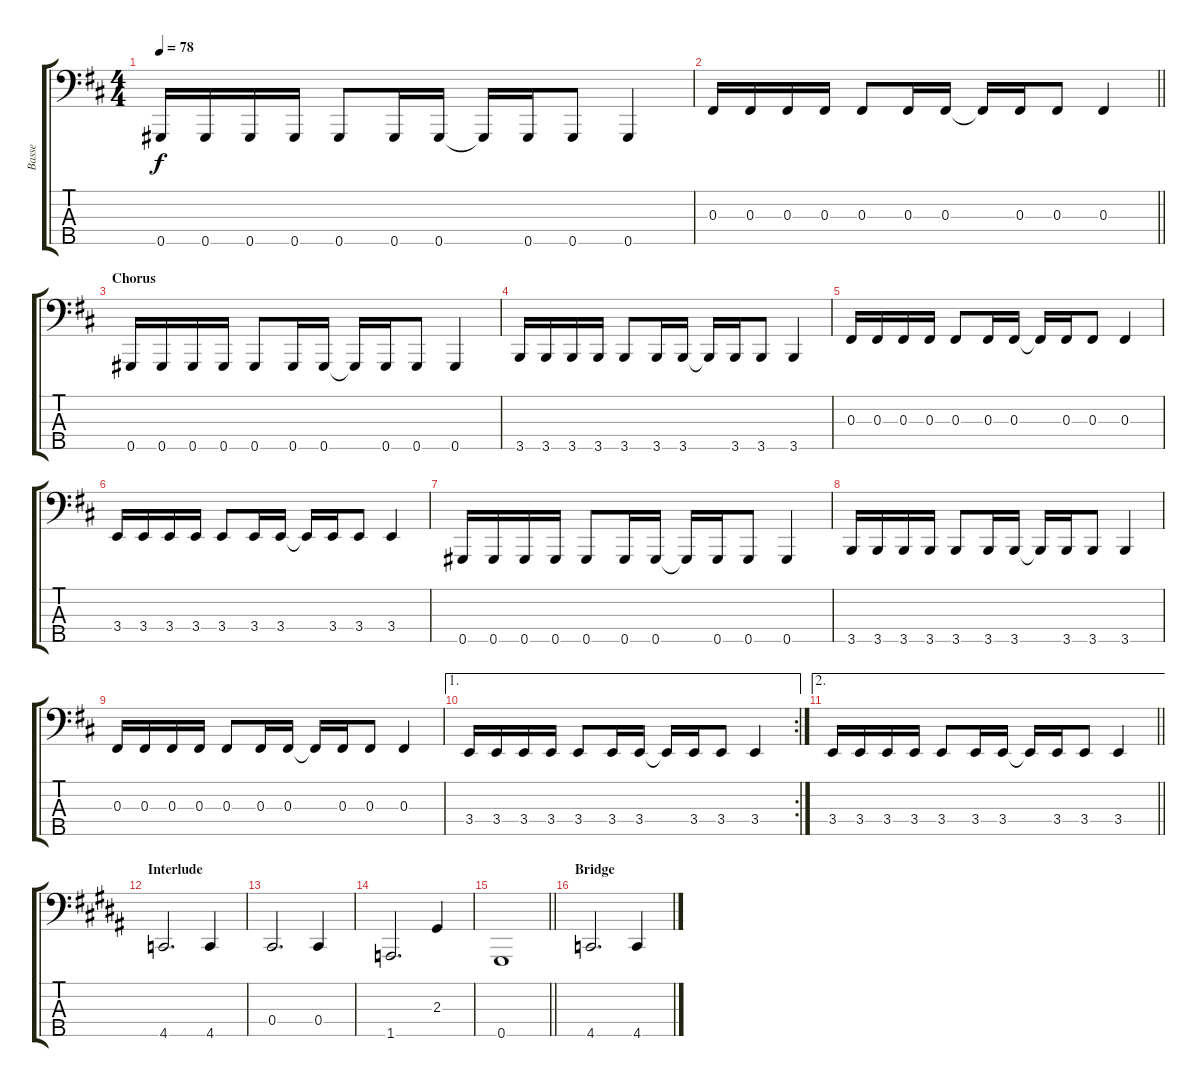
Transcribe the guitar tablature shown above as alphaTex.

\track ("Basse" "Basse") {instrument electricbassfinger}
\staff {score tabs}
\tuning (E2 B1 Gb1 Db1 Ab0) {hide}
\ts (4 4)
\tempo 78
\clef f4
\ks d
0.5.16{dy f} 0.5.16 0.5.16 0.5.16 0.5.8 0.5.16 0.5.16 0.5{t}.16 0.5.16 0.5.8 0.5.4 |
\barLineRight lightlight
0.3.16 0.3.16 0.3.16 0.3.16 0.3.8 0.3.16 0.3.16 0.3{t}.16 0.3.16 0.3.8 0.3.4 |
\section ("" "Chorus")
0.5.16 0.5.16 0.5.16 0.5.16 0.5.8 0.5.16 0.5.16 0.5{t}.16 0.5.16 0.5.8 0.5.4 |
3.5.16 3.5.16 3.5.16 3.5.16 3.5.8 3.5.16 3.5.16 3.5{t}.16 3.5.16 3.5.8 3.5.4 |
0.3.16 0.3.16 0.3.16 0.3.16 0.3.8 0.3.16 0.3.16 0.3{t}.16 0.3.16 0.3.8 0.3.4 |
3.4.16 3.4.16 3.4.16 3.4.16 3.4.8 3.4.16 3.4.16 3.4{t}.16 3.4.16 3.4.8 3.4.4 |
0.5.16 0.5.16 0.5.16 0.5.16 0.5.8 0.5.16 0.5.16 0.5{t}.16 0.5.16 0.5.8 0.5.4 |
3.5.16 3.5.16 3.5.16 3.5.16 3.5.8 3.5.16 3.5.16 3.5{t}.16 3.5.16 3.5.8 3.5.4 |
0.3.16 0.3.16 0.3.16 0.3.16 0.3.8 0.3.16 0.3.16 0.3{t}.16 0.3.16 0.3.8 0.3.4 |
\ae 1
\rc 2
3.4.16 3.4.16 3.4.16 3.4.16 3.4.8 3.4.16 3.4.16 3.4{t}.16 3.4.16 3.4.8 3.4.4 |
\ae 2
\barLineRight lightlight
3.4.16 3.4.16 3.4.16 3.4.16 3.4.8 3.4.16 3.4.16 3.4{t}.16 3.4.16 3.4.8 3.4.4 |
\section ("" "Interlude")
\ks b
4.5.2{d} 4.5.4 |
0.4.2{d} 0.4.4 |
1.5.2{d} 2.3.4 |
\barLineRight lightlight
0.5.1 |
\section ("" "Bridge")
4.5.2{d} 4.5.4
